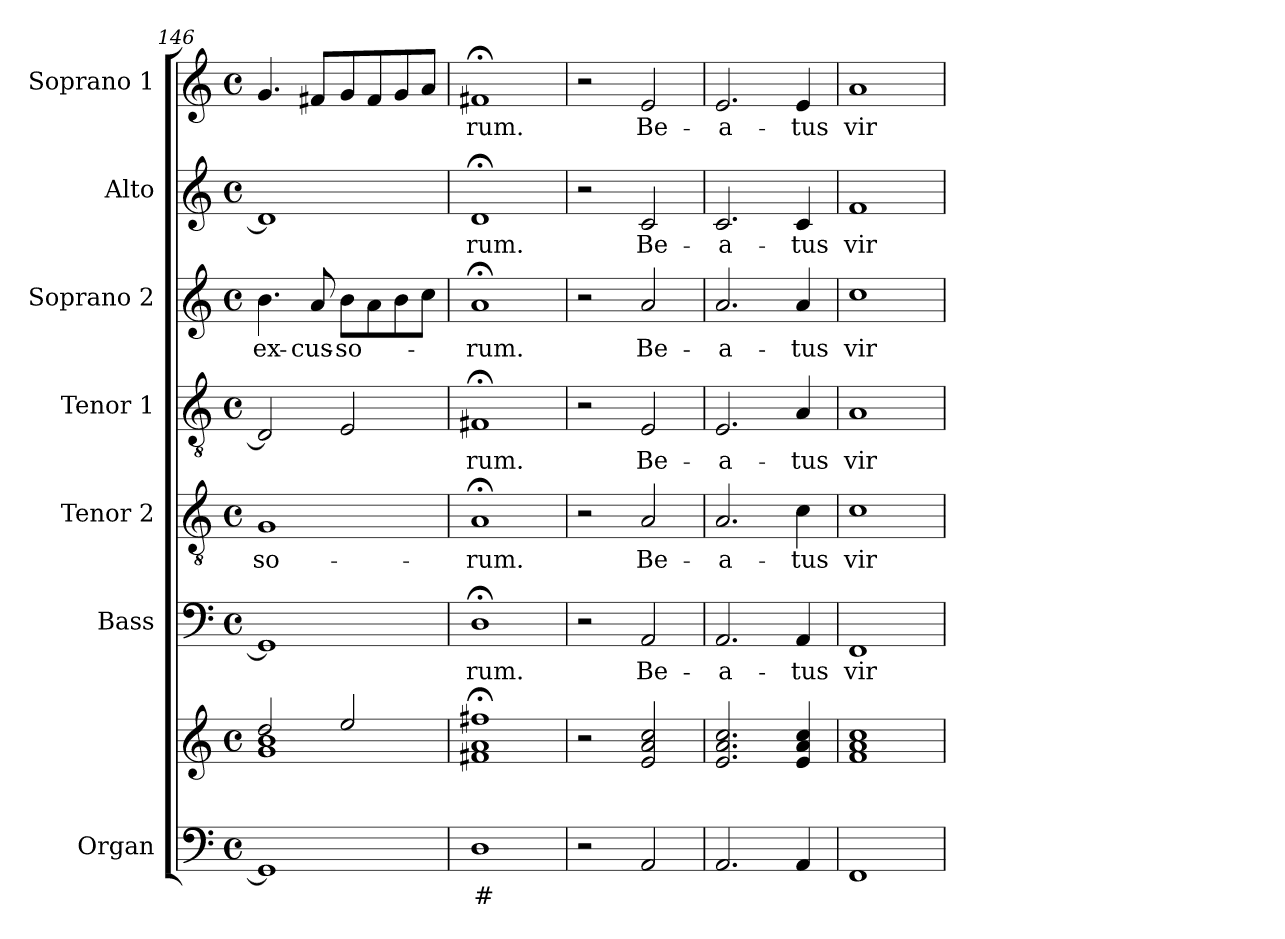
**kern	**text	**kern	**kern	**text	**kern	**text	**kern	**text	**kern	**text	**kern	**text	**kern	**text
*part7	*part7	*part7	*part6	*part6	*part5	*part5	*part4	*part4	*part3	*part3	*part2	*part2	*part1	*part1
*staff8	*staff8	*staff7	*staff6	*staff6	*staff5	*staff5	*staff4	*staff4	*staff3	*staff3	*staff2	*staff2	*staff1	*staff1
*I"Organ	*	*	*I"Bass	*	*I"Tenor 2	*	*I"Tenor 1	*	*I"Soprano 2	*	*I"Alto	*	*I"Soprano 1	*
*I'Org.	*	*	*I'B	*	*I'T 2	*	*I'T 1	*	*I'S 2	*	*I'A	*	*I'S 1	*
!!LO:PB:g=z
*clefF4	*	*clefG2	*clefF4	*	*clefGv2	*	*clefGv2	*	*clefG2	*	*clefG2	*	*clefG2	*
*k[]	*	*k[]	*k[]	*	*k[]	*	*k[]	*	*k[]	*	*k[]	*	*k[]	*
*M4/4	*	*M4/4	*M4/4	*	*M4/4	*	*M4/4	*	*M4/4	*	*M4/4	*	*M4/4	*
*met(c)	*	*met(c)	*met(c)	*	*met(c)	*	*met(c)	*	*met(c)	*	*met(c)	*	*met(c)	*
=146	=146	=146	=146	=146	=146	=146	=146	=146	=146	=146	=146	=146	=146	=146
*	*	*^	*	*	*	*	*	*	*	*	*	*	*	*
!	!	!	!	!	!	!	!LO:LY:b	!	!	!	!LO:LY:b	!	!	!	!
1GG]	.	2dd!/	1g! 1b!	1GG]	.	1G	-so-	2D/]	.	4.b\	ex-	1d]	.	4.g/	.
!	!	!	!	!	!	!	!	!	!	!	!LO:LY:b	!	!	!	!
.	.	.	.	.	.	.	.	.	.	8a/	-cus-	.	.	8f#X/L	.
!	!	!	!	!	!	!	!	!	!	!	!LO:LY:b	!	!	!	!
.	.	2ee!/	.	.	.	.	.	2E/	.	8b\L	-so-	.	.	8g/	.
.	.	.	.	.	.	.	.	.	.	8a\	.	.	.	8f#/	.
.	.	.	.	.	.	.	.	.	.	8b\	.	.	.	8g/	.
.	.	.	.	.	.	.	.	.	.	8cc\J	.	.	.	8a/J	.
*	*	*v	*v	*	*	*	*	*	*	*	*	*	*	*	*
=147	=147	=147	=147	=147	=147	=147	=147	=147	=147	=147	=147	=147	=147	=147
!	!LO:LY:b	!	!	!LO:LY:b	!	!LO:LY:b	!	!LO:LY:b	!	!LO:LY:b	!	!LO:LY:b	!	!LO:LY:b
1D	#	1f#X!;< 1a!;< 1ff#X!;<	1D;<	-rum.	1A;<	-rum.	1F#X;<	-rum.	1a;<	-rum.	1d;<	-rum.	1f#X;<	-rum.
=148	=148	=148	=148	=148	=148	=148	=148	=148	=148	=148	=148	=148	=148	=148
2r	.	2r	2r	.	2r	.	2r	.	2r	.	2r	.	2r	.
!	!	!	!	!LO:LY:b	!	!LO:LY:b	!	!LO:LY:b	!	!LO:LY:b	!	!LO:LY:b	!	!LO:LY:b
2AA/	.	2e!/ 2a!/ 2cc!/	2AA/	Be-	2A/	Be-	2E/	Be-	2a/	Be-	2c/	Be-	2e/	Be-
=149	=149	=149	=149	=149	=149	=149	=149	=149	=149	=149	=149	=149	=149	=149
!	!	!	!	!LO:LY:b	!	!LO:LY:b	!	!LO:LY:b	!	!LO:LY:b	!	!LO:LY:b	!	!LO:LY:b
2.AA/	.	2.e!/ 2.a!/ 2.cc!/	2.AA/	-a-	2.A/	-a-	2.E/	-a-	2.a/	-a-	2.c/	-a-	2.e/	-a-
!	!	!	!	!LO:LY:b	!	!LO:LY:b	!	!LO:LY:b	!	!LO:LY:b	!	!LO:LY:b	!	!LO:LY:b
4AA/	.	4e!/ 4a!/ 4cc!/	4AA/	-tus	4c\	-tus	4A/	-tus	4a/	-tus	4c/	-tus	4e/	-tus
=150	=150	=150	=150	=150	=150	=150	=150	=150	=150	=150	=150	=150	=150	=150
!	!	!	!	!LO:LY:b	!	!LO:LY:b	!	!LO:LY:b	!	!LO:LY:b	!	!LO:LY:b	!	!LO:LY:b
1FF	.	1f! 1a! 1cc!	1FF	vir	1c	vir	1A	vir	1cc	vir	1f	vir	1a	vir
=	=	=	=	=	=	=	=	=	=	=	=	=	=	=
*-	*-	*-	*-	*-	*-	*-	*-	*-	*-	*-	*-	*-	*-	*-
